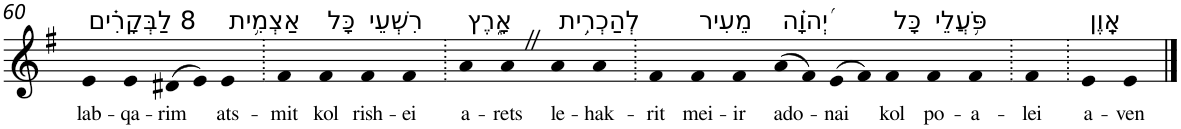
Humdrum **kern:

**kern	**text
*part1	*part1
*staff1	*staff1
*I"Piano	*
*I'Pno	*
!!LO:PB:g=z
*clefG2	*
*k[f#]	*
*G:	*
=60	=60
!LO:TX:a:t=8 לַבְּקָרִ֗ים	!
!	!LO:LY:b
4e	lab-
!	!LO:LY:b
4e	-qa-
!	!LO:LY:b
(>8d#X	-rim
8e)	.
!LO:TX:a:t=אַצְמִ֥ית	!
!	!LO:LY:b
4e	ats-
=61.	=61.
!	!LO:LY:b
4f#	-mit
!LO:TX:a:t=כָּל	!
!	!LO:LY:b
4f#	kol
!LO:TX:a:t=רִשְׁעֵי	!
!	!LO:LY:b
4f#	rish-
!	!LO:LY:b
4f#	-ei
=62.	=62.
!LO:TX:a:t=אָ֑רֶץ	!
!	!LO:LY:b
4a	a-
!	!LO:LY:b
4aZ	-rets
!LO:TX:a:t=לְהַכְרִ֥ית	!
!	!LO:LY:b
4a	le-
!	!LO:LY:b
4a	-hak-
=63.	=63.
!	!LO:LY:b
4f#	-rit
!LO:TX:a:t=מֵעִיר	!
!	!LO:LY:b
4f#	mei-
!	!LO:LY:b
4f#	-ir
!LO:TX:a:t=יְ֝הוָ֗ה	!
!	!LO:LY:b
(>8a	ado-
8f#)	.
!	!LO:LY:b
(>8e	-nai
8f#)	.
!LO:TX:a:t=כָּל	!
!	!LO:LY:b
4f#	kol
!LO:TX:a:t=פֹּ֥עֲלֵי	!
!	!LO:LY:b
4f#	po-
!	!LO:LY:b
4f#	-a-
=64.	=64.
!	!LO:LY:b
4f#	-lei
=65.	=65.
!LO:TX:a:t=אָֽוֶן	!
!	!LO:LY:b
4e	a-
!	!LO:LY:b
4e	-ven
==	==
*-	*-
